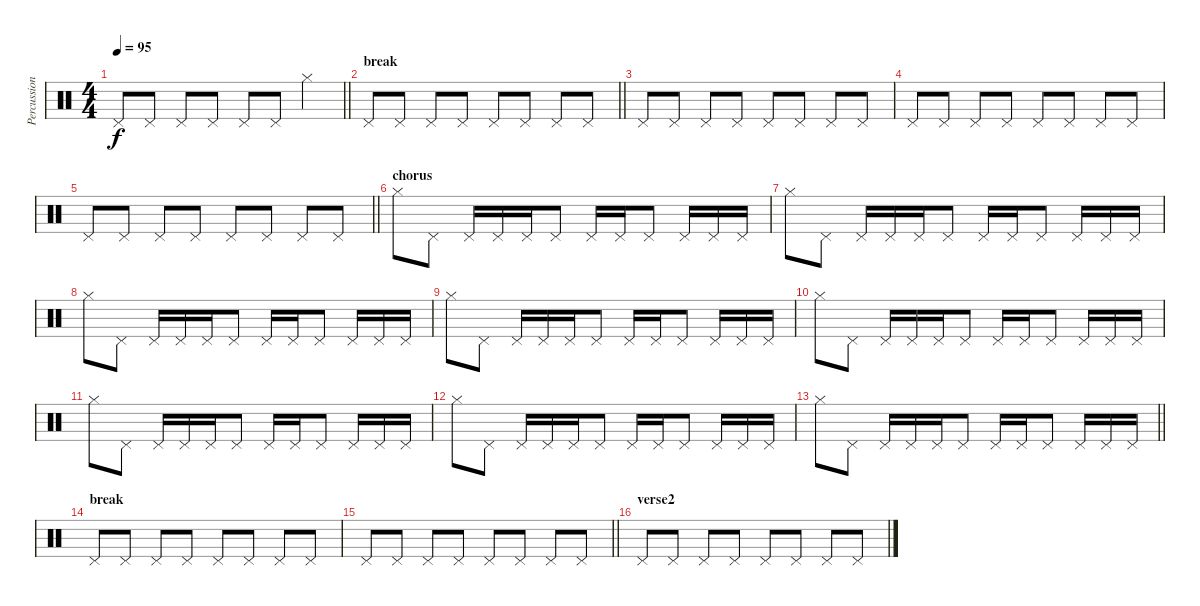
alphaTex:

\track ("Percussion" "Percussion") {instrument percussion}
\staff {score}
\articulation defaults
\ts (4 4)
\tempo 95
\clef neutral
\barLineRight lightlight
\ks c "Pedal Hi-Hat (hit)".8{dy f} "Pedal Hi-Hat (hit)".8 "Pedal Hi-Hat (hit)".8 "Pedal Hi-Hat (hit)".8 "Pedal Hi-Hat (hit)".8 "Pedal Hi-Hat (hit)".8 "Hi-Hat (closed)".4
|
\section ("" "break")
\barLineRight lightlight "Pedal Hi-Hat (hit)".8 "Pedal Hi-Hat (hit)".8 "Pedal Hi-Hat (hit)".8 "Pedal Hi-Hat (hit)".8 "Pedal Hi-Hat (hit)".8 "Pedal Hi-Hat (hit)".8 "Pedal Hi-Hat (hit)".8 "Pedal Hi-Hat (hit)".8
|
"Pedal Hi-Hat (hit)".8 "Pedal Hi-Hat (hit)".8 "Pedal Hi-Hat (hit)".8 "Pedal Hi-Hat (hit)".8 "Pedal Hi-Hat (hit)".8 "Pedal Hi-Hat (hit)".8 "Pedal Hi-Hat (hit)".8 "Pedal Hi-Hat (hit)".8 |
"Pedal Hi-Hat (hit)".8 "Pedal Hi-Hat (hit)".8 "Pedal Hi-Hat (hit)".8 "Pedal Hi-Hat (hit)".8 "Pedal Hi-Hat (hit)".8 "Pedal Hi-Hat (hit)".8 "Pedal Hi-Hat (hit)".8 "Pedal Hi-Hat (hit)".8 |
\barLineRight lightlight "Pedal Hi-Hat (hit)".8 "Pedal Hi-Hat (hit)".8 "Pedal Hi-Hat (hit)".8 "Pedal Hi-Hat (hit)".8 "Pedal Hi-Hat (hit)".8 "Pedal Hi-Hat (hit)".8 "Pedal Hi-Hat (hit)".8 "Pedal Hi-Hat (hit)".8
|
\section ("" "chorus")
"Hi-Hat (closed)".8 "Pedal Hi-Hat (hit)".8 "Pedal Hi-Hat (hit)".16 "Pedal Hi-Hat (hit)".16 "Pedal Hi-Hat (hit)".16 "Pedal Hi-Hat (hit)".8 "Pedal Hi-Hat (hit)".16 "Pedal Hi-Hat (hit)".16 "Pedal Hi-Hat (hit)".8 "Pedal Hi-Hat (hit)".16 "Pedal Hi-Hat (hit)".16 "Pedal Hi-Hat (hit)".16 |
"Hi-Hat (closed)".8 "Pedal Hi-Hat (hit)".8 "Pedal Hi-Hat (hit)".16 "Pedal Hi-Hat (hit)".16 "Pedal Hi-Hat (hit)".16 "Pedal Hi-Hat (hit)".8 "Pedal Hi-Hat (hit)".16 "Pedal Hi-Hat (hit)".16 "Pedal Hi-Hat (hit)".8 "Pedal Hi-Hat (hit)".16 "Pedal Hi-Hat (hit)".16 "Pedal Hi-Hat (hit)".16 |
"Hi-Hat (closed)".8 "Pedal Hi-Hat (hit)".8 "Pedal Hi-Hat (hit)".16 "Pedal Hi-Hat (hit)".16 "Pedal Hi-Hat (hit)".16 "Pedal Hi-Hat (hit)".8 "Pedal Hi-Hat (hit)".16 "Pedal Hi-Hat (hit)".16 "Pedal Hi-Hat (hit)".8 "Pedal Hi-Hat (hit)".16 "Pedal Hi-Hat (hit)".16 "Pedal Hi-Hat (hit)".16 |
"Hi-Hat (closed)".8 "Pedal Hi-Hat (hit)".8 "Pedal Hi-Hat (hit)".16 "Pedal Hi-Hat (hit)".16 "Pedal Hi-Hat (hit)".16 "Pedal Hi-Hat (hit)".8 "Pedal Hi-Hat (hit)".16 "Pedal Hi-Hat (hit)".16 "Pedal Hi-Hat (hit)".8 "Pedal Hi-Hat (hit)".16 "Pedal Hi-Hat (hit)".16 "Pedal Hi-Hat (hit)".16 |
"Hi-Hat (closed)".8 "Pedal Hi-Hat (hit)".8 "Pedal Hi-Hat (hit)".16 "Pedal Hi-Hat (hit)".16 "Pedal Hi-Hat (hit)".16 "Pedal Hi-Hat (hit)".8 "Pedal Hi-Hat (hit)".16 "Pedal Hi-Hat (hit)".16 "Pedal Hi-Hat (hit)".8 "Pedal Hi-Hat (hit)".16 "Pedal Hi-Hat (hit)".16 "Pedal Hi-Hat (hit)".16 |
"Hi-Hat (closed)".8 "Pedal Hi-Hat (hit)".8 "Pedal Hi-Hat (hit)".16 "Pedal Hi-Hat (hit)".16 "Pedal Hi-Hat (hit)".16 "Pedal Hi-Hat (hit)".8 "Pedal Hi-Hat (hit)".16 "Pedal Hi-Hat (hit)".16 "Pedal Hi-Hat (hit)".8 "Pedal Hi-Hat (hit)".16 "Pedal Hi-Hat (hit)".16 "Pedal Hi-Hat (hit)".16 |
"Hi-Hat (closed)".8 "Pedal Hi-Hat (hit)".8 "Pedal Hi-Hat (hit)".16 "Pedal Hi-Hat (hit)".16 "Pedal Hi-Hat (hit)".16 "Pedal Hi-Hat (hit)".8 "Pedal Hi-Hat (hit)".16 "Pedal Hi-Hat (hit)".16 "Pedal Hi-Hat (hit)".8 "Pedal Hi-Hat (hit)".16 "Pedal Hi-Hat (hit)".16 "Pedal Hi-Hat (hit)".16 |
\barLineRight lightlight "Hi-Hat (closed)".8 "Pedal Hi-Hat (hit)".8 "Pedal Hi-Hat (hit)".16 "Pedal Hi-Hat (hit)".16 "Pedal Hi-Hat (hit)".16 "Pedal Hi-Hat (hit)".8 "Pedal Hi-Hat (hit)".16 "Pedal Hi-Hat (hit)".16 "Pedal Hi-Hat (hit)".8 "Pedal Hi-Hat (hit)".16 "Pedal Hi-Hat (hit)".16 "Pedal Hi-Hat (hit)".16
|
\section ("" "break")
"Pedal Hi-Hat (hit)".8 "Pedal Hi-Hat (hit)".8 "Pedal Hi-Hat (hit)".8 "Pedal Hi-Hat (hit)".8 "Pedal Hi-Hat (hit)".8 "Pedal Hi-Hat (hit)".8 "Pedal Hi-Hat (hit)".8 "Pedal Hi-Hat (hit)".8 |
\barLineRight lightlight "Pedal Hi-Hat (hit)".8 "Pedal Hi-Hat (hit)".8 "Pedal Hi-Hat (hit)".8 "Pedal Hi-Hat (hit)".8 "Pedal Hi-Hat (hit)".8 "Pedal Hi-Hat (hit)".8 "Pedal Hi-Hat (hit)".8 "Pedal Hi-Hat (hit)".8
|
\section ("" "verse2")
"Pedal Hi-Hat (hit)".8 "Pedal Hi-Hat (hit)".8 "Pedal Hi-Hat (hit)".8 "Pedal Hi-Hat (hit)".8 "Pedal Hi-Hat (hit)".8 "Pedal Hi-Hat (hit)".8 "Pedal Hi-Hat (hit)".8 "Pedal Hi-Hat (hit)".8
